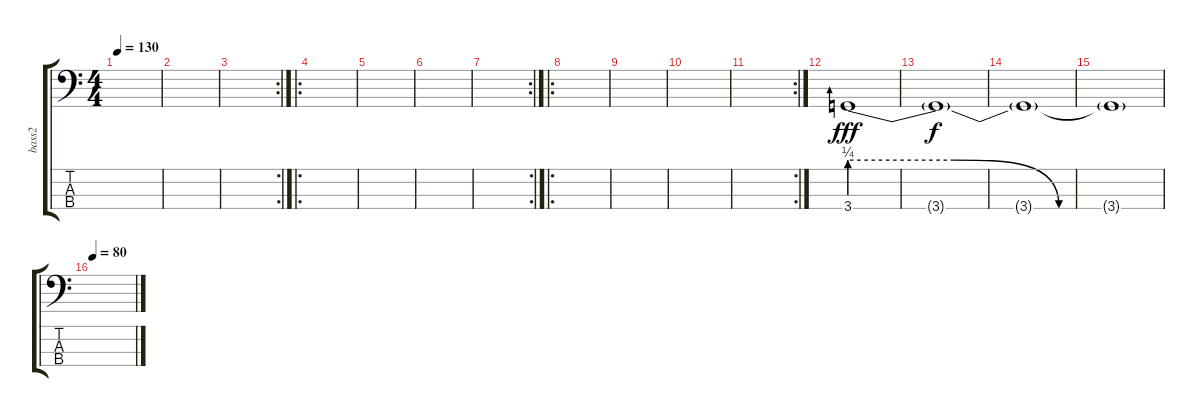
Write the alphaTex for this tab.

\track ("bass2" "bass2") {instrument slapbass2}
\staff {score tabs}
\tuning (G2 D2 A1 E1) {hide}
\ts (4 4)
\tempo 130
\clef f4
\ks c
|
|
\rc 2
|
\ro
|
|
|
\rc 2
|
\ro
|
|
|
\rc 2
|
3.4{be (custom 0 1 20 1 40 0 60 0)}.1{dy fff} |
3.4{t}.1{dy f} |
3.4{t}.1 |
3.4{t}.1 |
\tempo 80
